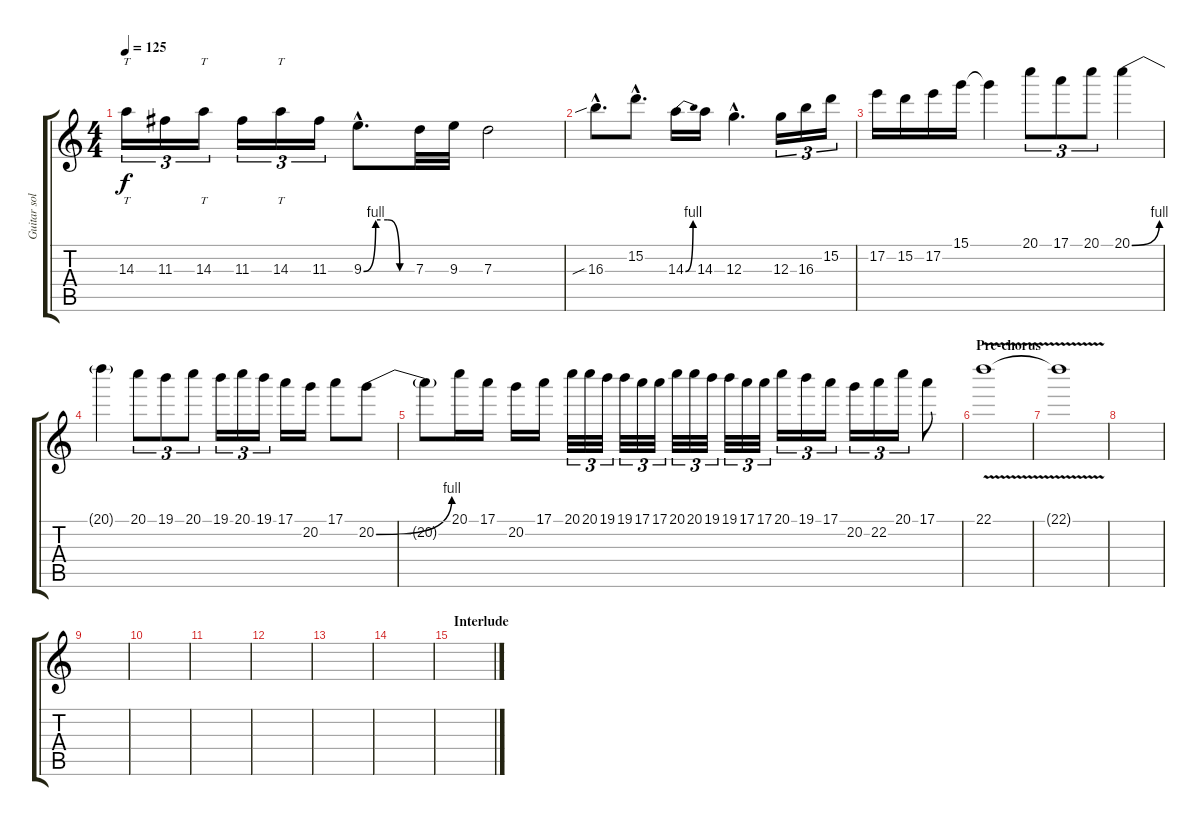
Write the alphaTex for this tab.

\track ("Guitar solo" "Guitar sol") {instrument distortionguitar}
\staff {score tabs}
\tuning (E4 B3 G3 D3 A2 E2) {hide}
\ts (4 4)
\tempo 125
\clef g2
\ks c
14.3.16{tt tu (3 2) dy f} 11.3.16{tu (3 2)} 14.3.16{tt tu (3 2)} 11.3.16{tu (3 2)} 14.3.16{tt tu (3 2)} 11.3.16{tu (3 2)} 9.3{be (custom 0 0 15 4 30 4 45 0 60 0) hac}.8{d} 7.3.32 9.3.32 7.3.2 |
16.3{sib hac}.8{d} 15.2{hac}.8{d} 14.3{be (bend 0 0 60 4)}.16 14.3.16 12.3{hac}.4{d} 12.3.16{tu (3 2)} 16.3.16{tu (3 2)} 15.2.16{tu (3 2)} |
17.2.16 15.2.16 17.2.16 15.1.16 15.1{t}.4 20.1.8{tu (3 2)} 17.1.8{tu (3 2)} 20.1.8{tu (3 2)} 20.1{be (bend 0 0 60 4)}.4 |
20.1{t}.4 20.1.8{tu (3 2)} 19.1.8{tu (3 2)} 20.1.8{tu (3 2)} 19.1.16{tu (3 2)} 20.1.16{tu (3 2)} 19.1.16{tu (3 2)} 17.1.16 20.2.16 17.1.8 20.2{be (bend 0 0 60 4)}.8 |
20.2{t}.8 20.1.16 17.1.16 20.2.16 17.1.16 20.1.32{tu (3 2)} 20.1.32{tu (3 2)} 19.1.32{tu (3 2)} 19.1.32{tu (3 2)} 17.1.32{tu (3 2)} 17.1.32{tu (3 2)} 20.1.32{tu (3 2)} 20.1.32{tu (3 2)} 19.1.32{tu (3 2)} 19.1.32{tu (3 2)} 17.1.32{tu (3 2)} 17.1.32{tu (3 2)} 20.1.16{tu (3 2)} 19.1.16{tu (3 2)} 17.1.16{tu (3 2)} 20.2.16{tu (3 2)} 22.2.16{tu (3 2)} 20.1.16{tu (3 2)} 17.1.8 |
\section ("" "Pre-chorus")
22.1{v}.1 |
22.1{t}.1 |
|
|
|
|
|
|
|
\section ("" "Interlude")
